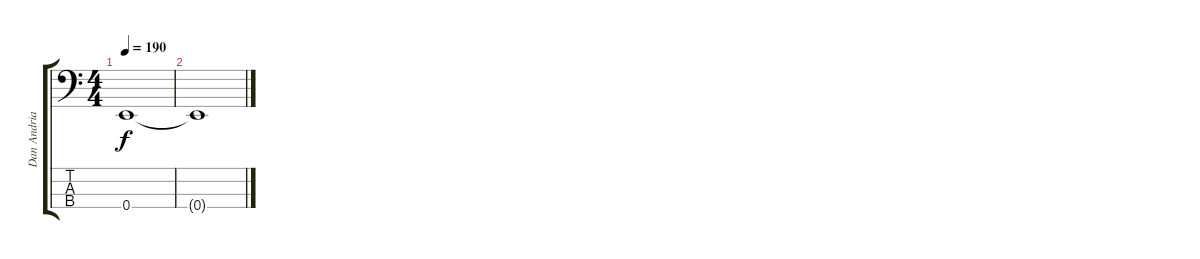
\track ("Dan Andriano" "Dan Andria") {instrument electricbasspick}
\staff {score tabs}
\tuning (G2 D2 A1 E1) {hide}
\ts (4 4)
\tempo 190
\clef f4
\ks c
0.4.1{dy f} |
0.4{t}.1
